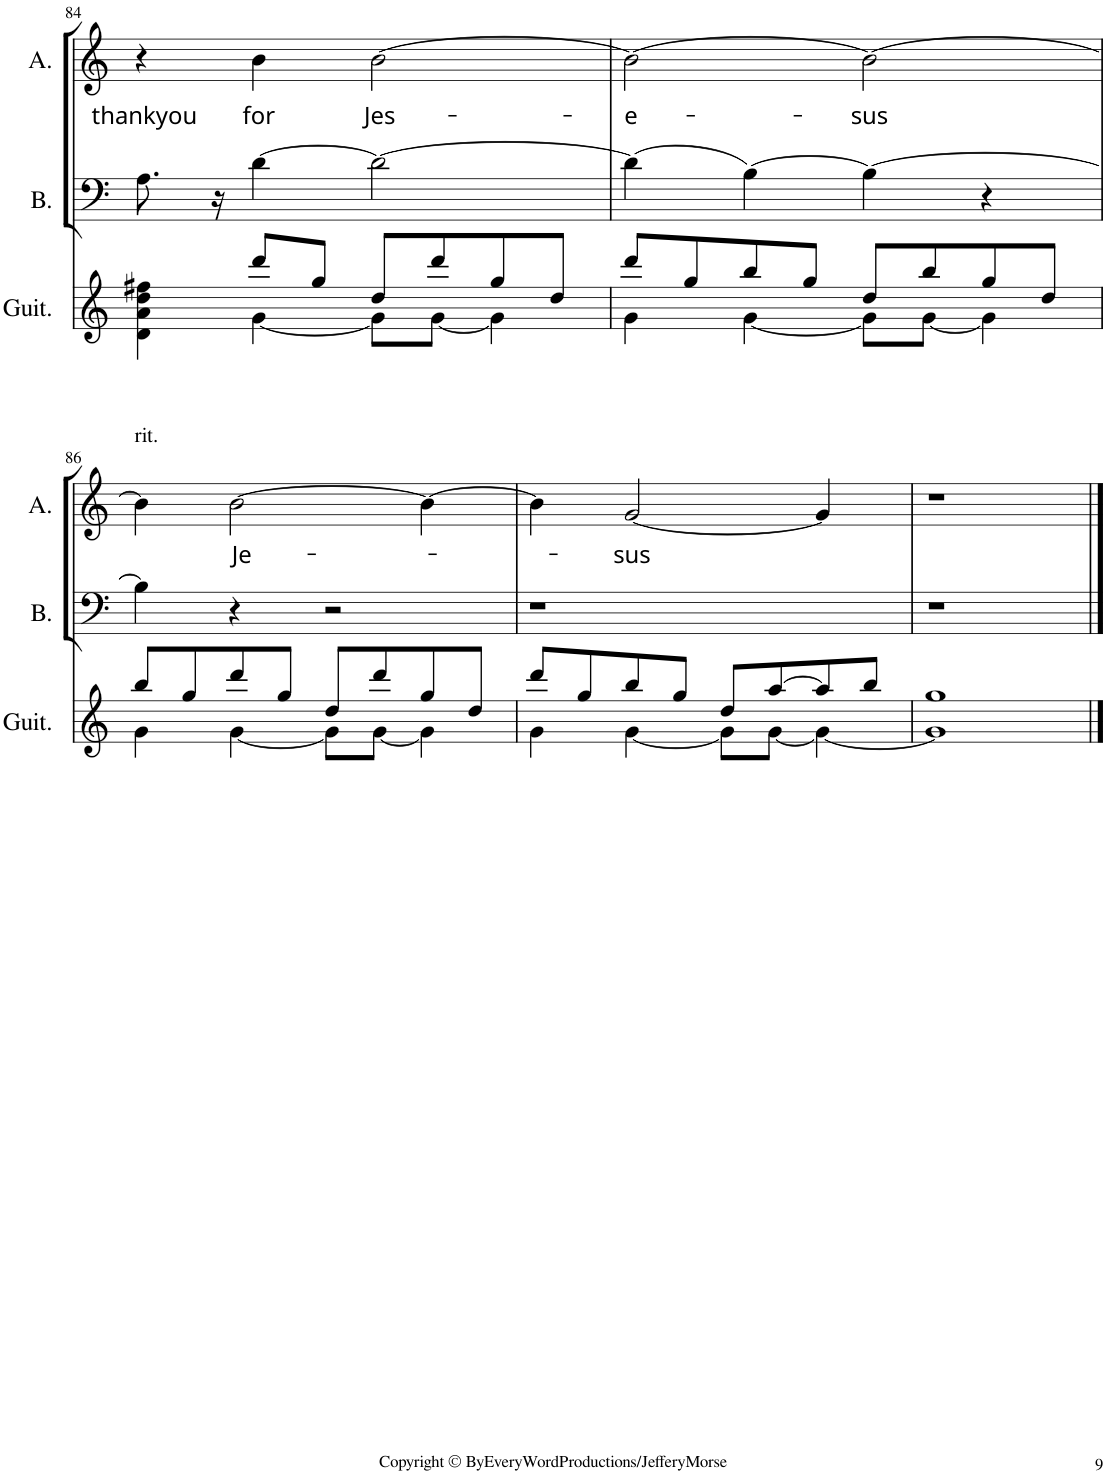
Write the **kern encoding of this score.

**kern	**kern	**kern	**text
*part3	*part2	*part1	*part1
*staff3	*staff2	*staff1	*staff1
*I"Classical Guitar	*I"Bass	*I"Alto	*
*I'Guit.	*I'B.	*I'A.	*
!!LO:PB:g=z
*clefG2	*clefF4	*clefG2	*
*Trd7c12	*	*	*
*k[]	*k[]	*k[]	*
*M4/4	*M4/4	*M4/4	*
=84	=84	=84	=84
*^	*	*	*
!	!	!	!	!LO:LY:b
4d\ 4a\ 4dd\ 4ff#X\	4ryy	8.A\	4r	thankyou
.	.	16r	.	.
!	!	!	!	!LO:LY:b
8ddd/L	[4g\	[4d\	4b\	for
8gg/J	.	.	.	.
!	!	!	!	!LO:LY:b
8dd/L	8g\L]	2d\_	[2b\	Jes-
8ddd/	[8g\J	.	.	.
8gg/	4g\]	.	.	.
8dd/J	.	.	.	.
=85	=85	=85	=85	=85
!	!	!	!	!LO:LY:b
8ddd/L	4g\	(4d\]	2b\_	-e-
8gg/	.	.	.	.
8bb/	[4g\	[4B\)	.	.
8gg/J	.	.	.	.
!	!	!	!	!LO:LY:b
8dd/L	8g\L]	4B\_	2b\_	-sus
8bb/	[8g\J	.	.	.
8gg/	4g\]	4r	.	.
8dd/J	.	.	.	.
!!LO:LB:g=z
=86	=86	=86	=86	=86
!	!	!	!LO:TX:a:t=rit.	!
8bb/L	4g\	4B\]	4b\]	.
8gg/	.	.	.	.
!	!	!	!	!LO:LY:b
8ddd/	[4g\	4r	[2b\	Je-
8gg/J	.	.	.	.
8dd/L	8g\L]	2r	.	.
8ddd/	[8g\J	.	.	.
8gg/	4g\]	.	4b\_	.
8dd/J	.	.	.	.
=87	=87	=87	=87	=87
8ddd/L	4g\	1r	4b\]	.
8gg/	.	.	.	.
!	!	!	!	!LO:LY:b
8bb/	[4g\	.	[2g/	-sus
8gg/J	.	.	.	.
8dd/L	8g\L]	.	.	.
[8aa/	[8g\J	.	.	.
8aa/]	4g\_	.	4g/]	.
8bb/J	.	.	.	.
=88	=88	=88	=88	=88
1gg	1g]	1r	1r	.
*v	*v	*	*	*
==	==	==	==
*-	*-	*-	*-
